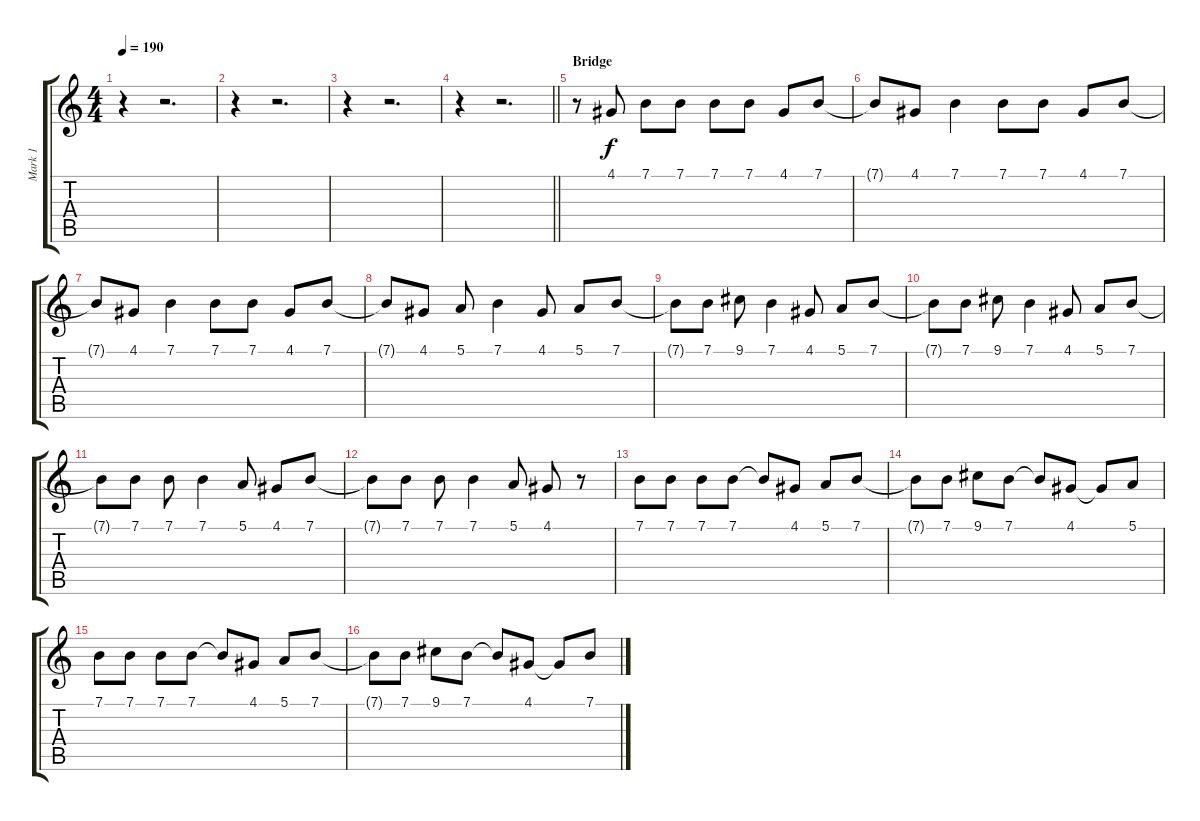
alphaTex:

\track ("Mark 1" "Mark 1") {instrument synthbrass1}
\staff {score tabs}
\tuning (E4 B3 G3 D3 A2 E2) {hide}
\ts (4 4)
\tempo 190
\clef g2
\ks c
r.4{dy f} r.2{d} |
r.4 r.2{d} |
r.4 r.2{d} |
\barLineRight lightlight
r.4 r.2{d} |
\section ("" "Bridge")
r.8 4.1.8 7.1.8 7.1.8 7.1.8 7.1.8 4.1.8 7.1.8 |
7.1{t}.8 4.1.8 7.1.4 7.1.8 7.1.8 4.1.8 7.1.8 |
7.1{t}.8 4.1.8 7.1.4 7.1.8 7.1.8 4.1.8 7.1.8 |
7.1{t}.8 4.1.8 5.1.8 7.1.4 4.1.8 5.1.8 7.1.8 |
7.1{t}.8 7.1.8 9.1.8 7.1.4 4.1.8 5.1.8 7.1.8 |
7.1{t}.8 7.1.8 9.1.8 7.1.4 4.1.8 5.1.8 7.1.8 |
7.1{t}.8 7.1.8 7.1.8 7.1.4 5.1.8 4.1.8 7.1.8 |
7.1{t}.8 7.1.8 7.1.8 7.1.4 5.1.8 4.1.8 r.8 |
7.1.8 7.1.8 7.1.8 7.1.8 7.1{t}.8 4.1.8 5.1.8 7.1.8 |
7.1{t}.8 7.1.8 9.1.8 7.1.8 7.1{t}.8 4.1.8 4.1{t}.8 5.1.8 |
7.1.8 7.1.8 7.1.8 7.1.8 7.1{t}.8 4.1.8 5.1.8 7.1.8 |
7.1{t}.8 7.1.8 9.1.8 7.1.8 7.1{t}.8 4.1.8 4.1{t}.8 7.1.8
